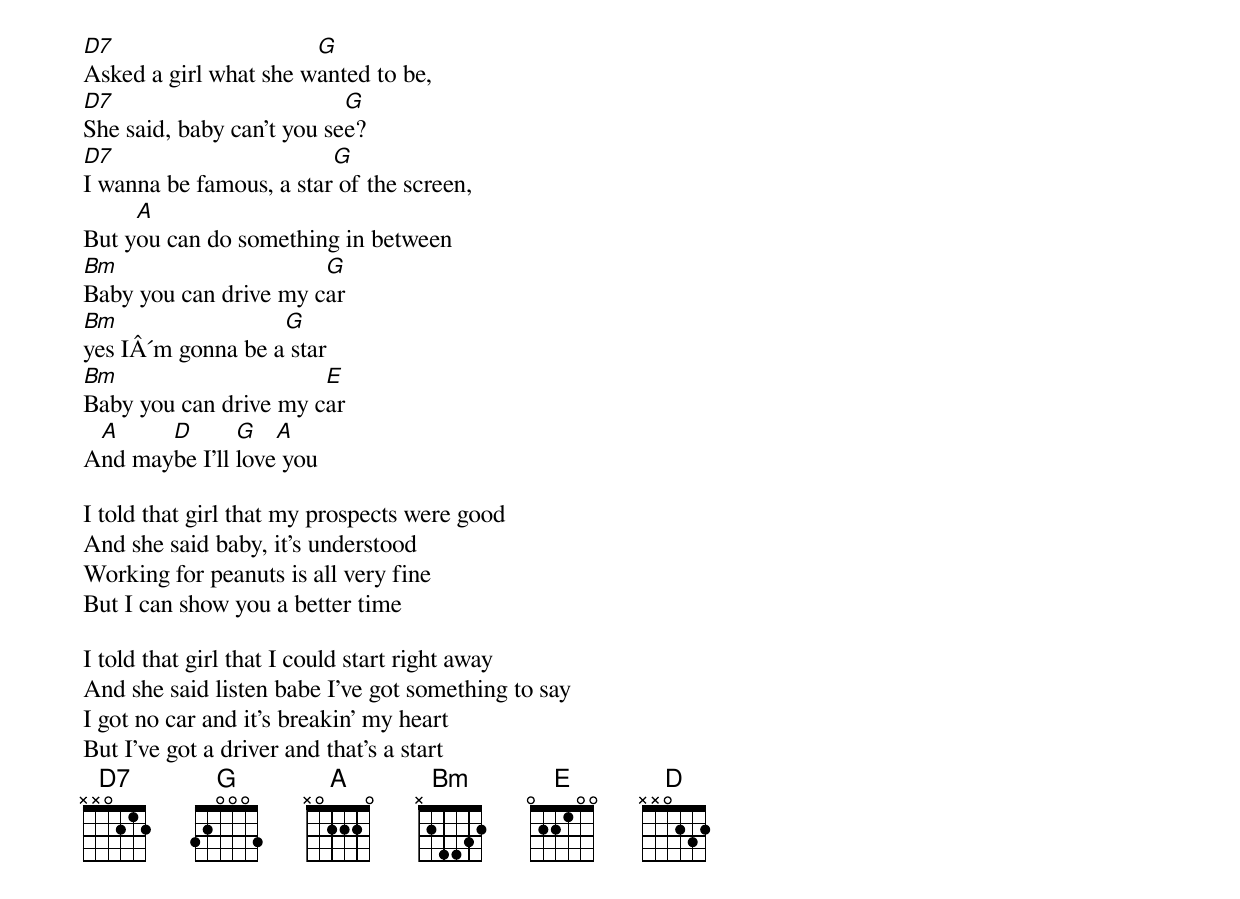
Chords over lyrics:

D7                     G
Asked a girl what she wanted to be,
D7                         G
She said, baby can't you see?
D7                       G
I wanna be famous, a star of the screen,
     A
But you can do something in between
Bm                     G
Baby you can drive my car
Bm                 G
yes IÂ´m gonna be a star
Bm                     E
Baby you can drive my car
 A     D       G   A
And maybe I'll love you

I told that girl that my prospects were good
And she said baby, it's understood
Working for peanuts is all very fine
But I can show you a better time

I told that girl that I could start right away
And she said listen babe I've got something to say
I got no car and it's breakin' my heart
But I've got a driver and that's a start
